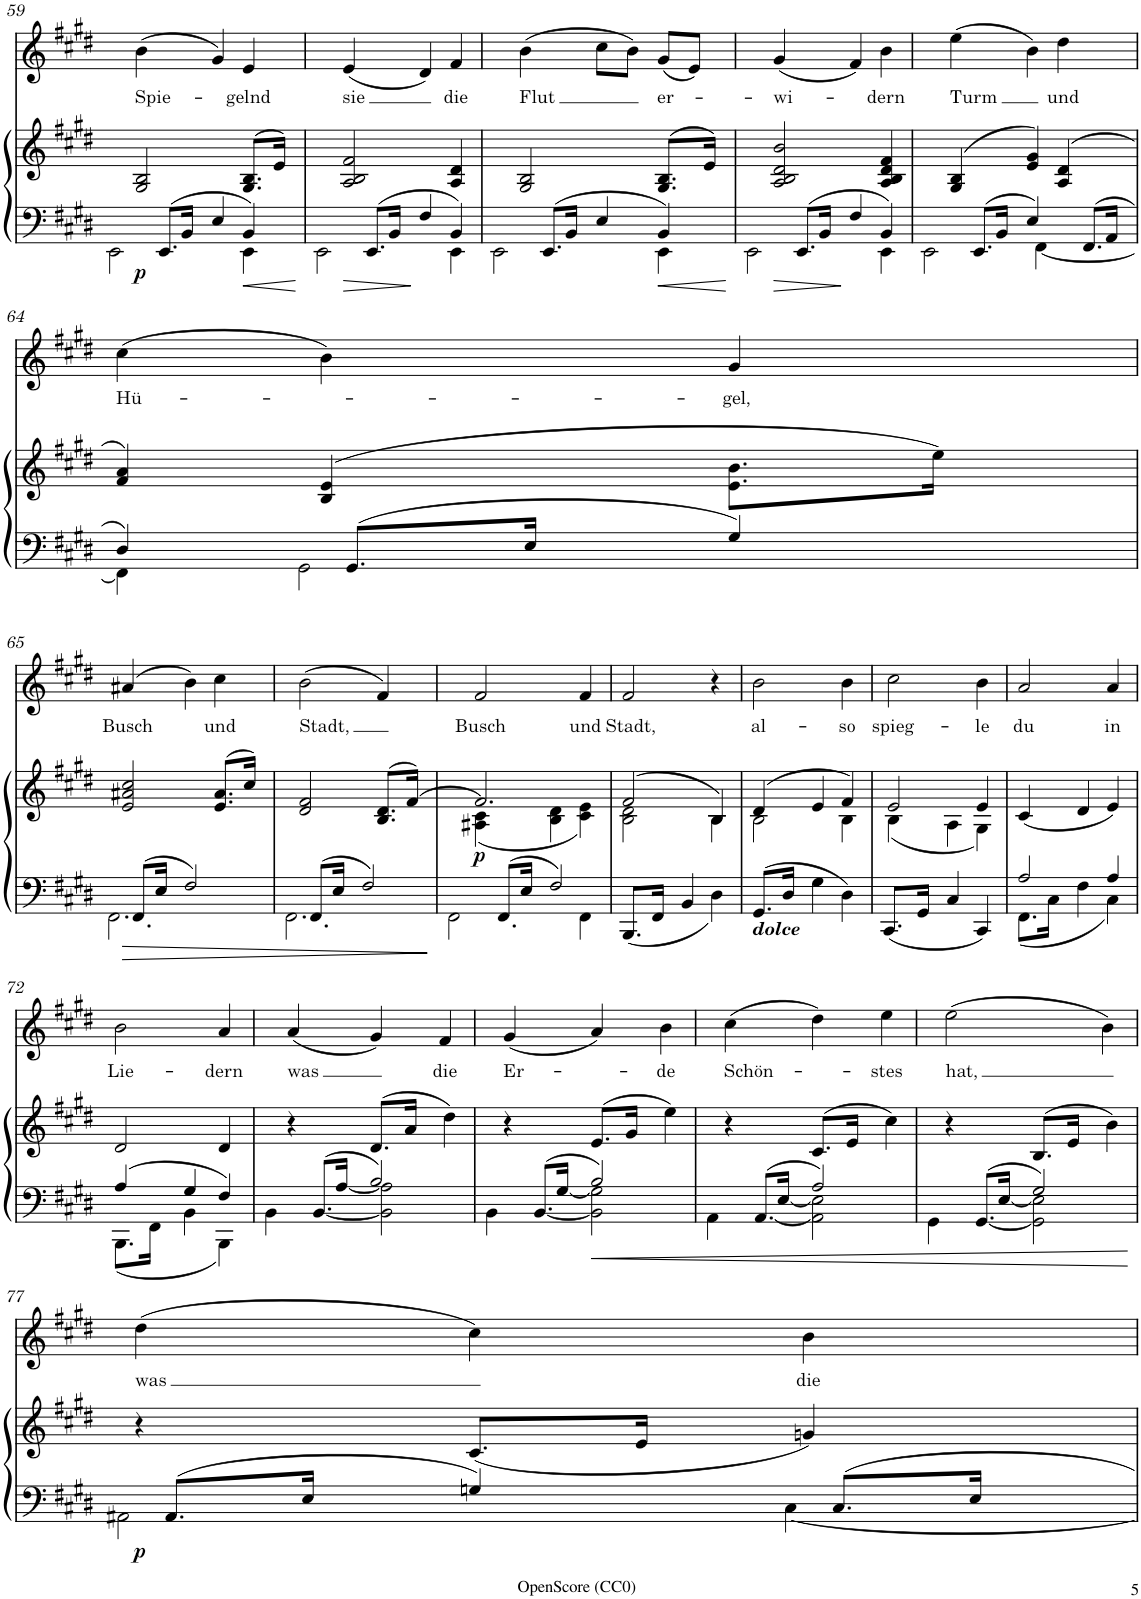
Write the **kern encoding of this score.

**kern	**kern	**dynam	**kern	**text
*part2	*part2	*part2	*part1	*part1
*staff3	*staff2	*staff2/3	*staff1	*staff1
*I"Pianoforte	*	*	*I"Singstimme Voice	*
*I'Pno	*	*	*	*
!!LO:PB:g=z
*clefF4	*clefG2	*	*clefG2	*
*k[f#c#g#d#]	*k[f#c#g#d#]	*	*k[f#c#g#d#]	*
*M3/4	*M3/4	*	*M3/4	*
=59	=59	=59	=59	=59
*^	*	*	*	*
!	!	!	!LO:DY:b=2	!	!LO:LY:b
8.EE/L	2EE\	2G#/ 2B/	p	(4b\	Spie-
16BB/Jk	.	.	.	.	.
4E/	.	.	.	4g#/)	.
!	!	!	!	!	!LO:LY:b
4BB/	4EE\	(>8.G#/ 8.B/L	.	4e/	-gelnd
.	.	16e/Jk)	.	.	.
=60	=60	=60	=60	=60	=60
!	!	!	!	!	!LO:LY:b
8.EE/L	2EE\	2A/ 2B/ 2f#/	.	(4e/	sie
16BB/Jk	.	.	.	.	.
4F#/	.	.	.	4d#/)	.
!	!	!	!	!	!LO:LY:b
4BB/	4EE\	4A/ 4d#/	.	4f#/	die
=61	=61	=61	=61	=61	=61
!	!	!	!	!	!LO:LY:b
8.EE/L	2EE\	2G#/ 2B/	.	(4b\	Flut
16BB/Jk	.	.	.	.	.
4E/	.	.	.	8cc#\L	.
.	.	.	.	8b\J)	.
!	!	!	!	!	!LO:LY:b
4BB/	4EE\	(>8.G#/ 8.B/L	.	(8g#/L	er-
.	.	.	.	8e/J)	.
.	.	16e/Jk)	.	.	.
=62	=62	=62	=62	=62	=62
!	!	!	!	!	!LO:LY:b
8.EE/L	2EE\	2A/ 2B/ 2d#/ 2b/	.	(4g#/	-wi-
16BB/Jk	.	.	.	.	.
4F#/	.	.	.	4f#/)	.
!	!	!	!	!	!LO:LY:b
4BB/	4EE\	4A/ 4B/ 4d#/ 4f#/	.	4b\	-dern
=63	=63	=63	=63	=63	=63
!	!	!	!	!	!LO:LY:b
8.EE/L	2EE\	(>4G#/ 4B/	.	(4ee\	Turm
16BB/Jk	.	.	.	.	.
4E/	.	4e/ 4g#/)	.	4b\)	.
!	!	!	!	!	!LO:LY:b
8.FF#/L	[4FF#\	(>4A/ 4d#/	.	4dd#\	und
16AA/Jk	.	.	.	.	.
!!LO:LB:g=z
=64	=64	=64	=64	=64	=64
!	!	!	!	!	!LO:LY:b
4D#/	4FF#\]	4f#/ 4a/)	.	(4cc#\	Hü-
8.GG#/L	2GG#\	(>4B/ 4e/	.	4b\)	.
16E/Jk	.	.	.	.	.
!	!	!	!	!	!LO:LY:b
4G#/	.	8.e\ 8.b\L	.	4g#/	-gel,
.	.	16ee\Jk)	.	.	.
!!LO:LB:g=z
=65	=65	=65	=65	=65	=65
!	!	!	!	!	!LO:LY:b
8.FF#/L	2.FF#\	2e/ 2a#X/ 2cc#/	.	(4a#X/	Busch
16E/Jk	.	.	.	.	.
2F#/	.	.	.	4b\)	.
!	!	!	!	!	!LO:LY:b
.	.	(>8.e/ 8.a#/L	.	4cc#\	und
.	.	16cc#/Jk)	.	.	.
=66	=66	=66	=66	=66	=66
!	!	!	!	!	!LO:LY:b
8.FF#/L	2.FF#\	2d#/ 2f#/	.	(2b\	Stadt,
16E/Jk	.	.	.	.	.
2F#/	.	.	.	.	.
.	.	(>8.B/ 8.d#/L	.	4f#/)	.
.	.	[16f#/Jk)	.	.	.
=67	=67	=67	=67	=67	=67
*	*	*^	*	*	*
!	!	!	!	!LO:DY:b	!	!LO:LY:b
8.FF#/L	2FF#\	2.f#/]	(4A#X\ 4c#\	p	2f#/	Busch
16E/Jk	.	.	.	.	.	.
2F#/	.	.	4B\ 4d#\	.	.	.
!	!	!	!	!	!	!LO:LY:b
.	4FF#\	.	4c#\ 4e\)	.	4f#/	und
=68	=68	=68	=68	=68	=68	=68
!	!	!	!	!	!	!LO:LY:b
*v	*v	*	*	*	*	*
8.BBB/L	(2f#/	2B\ 2d#\	.	2f#/	Stadt,
16FF#/Jk	.	.	.	.	.
4BB/	.	.	.	.	.
4D#\	4B/)	4B\	.	4r	.
=69	=69	=69	=69	=69	=69
!	!	!	!LO:DY:b=2	!	!LO:LY:b
8.GG#/L	(4d#/	2B\	other-dynamics	2b\	al-
16D#/Jk	.	.	.	.	.
4G#\	4e/	.	.	.	.
!	!	!	!	!	!LO:LY:b
4D#\	4f#/)	4B\	.	4b\	-so
=70	=70	=70	=70	=70	=70
!	!	!	!	!	!LO:LY:b
8.CC#/L	2e/	(4B\	.	2cc#\	spieg-
16GG#/Jk	.	.	.	.	.
4C#/	.	4A\	.	.	.
!	!	!	!	!	!LO:LY:b
4CC#/	4e/	4G#\)	.	4b\	-le
=71	=71	=71	=71	=71	=71
*^	*	*	*	*	*
!	!	!	!	!	!	!LO:LY:b
*	*	*v	*v	*	*	*
2A/	8.FF#\L	(4c#/	.	2a/	du
.	16C#\Jk	.	.	.	.
.	4F#\	4d#/	.	.	.
!	!	!	!	!	!LO:LY:b
4A/	4C#\	4e/)	.	4a/	in
!!LO:LB:g=z
=72	=72	=72	=72	=72	=72
!	!	!	!	!	!LO:LY:b
4A/	8.BBB\L	2d#/	.	2b\	Lie-
.	16FF#\Jk	.	.	.	.
4G#/	4BB\	.	.	.	.
!	!	!	!	!	!LO:LY:b
4F#/	4BBB\	4d#/	.	4a/	-dern
=73	=73	=73	=73	=73	=73
!	!	!	!	!	!LO:LY:b
8.BB/L	[4BB\	4r	.	(4a/	was
[<16A/Jk	.	.	.	.	.
2B/	2BB\] 2A\]	(8.d#/L	.	4g#/)	.
.	.	16a/Jk	.	.	.
!	!	!	!	!	!LO:LY:b
.	.	4dd#\)	.	4f#/	die
=74	=74	=74	=74	=74	=74
!	!	!	!	!	!LO:LY:b
8.BB/L	[4BB\	4r	.	(4g#/	Er-
[<16G#/Jk	.	.	.	.	.
2B/	2BB\] 2G#\]	(8.e/L	.	4a/)	.
.	.	16g#/Jk	.	.	.
!	!	!	!	!	!LO:LY:b
.	.	4ee\)	.	4b\	-de
=75	=75	=75	=75	=75	=75
!	!	!	!	!	!LO:LY:b
8.AA/L	[4AA\	4r	.	(4cc#\	Schön-
[<16E/Jk	.	.	.	.	.
2A/	2AA\] 2E\]	(8.c#/L	.	4dd#\)	.
.	.	16e/Jk	.	.	.
!	!	!	!	!	!LO:LY:b
.	.	4cc#\)	.	4ee\	-stes
=76	=76	=76	=76	=76	=76
!	!	!	!	!	!LO:LY:b
8.GG#/L	[4GG#\	4r	.	(2ee\	hat,
[<16E/Jk	.	.	.	.	.
2G#/	2GG#\] 2E\]	(8.B/L	.	.	.
.	.	16e/Jk	.	.	.
.	.	4b\)	.	4b\)	.
!!LO:LB:g=z
=77	=77	=77	=77	=77	=77
!	!	!	!LO:DY:b=2	!	!LO:LY:b
8.AA#X/L	2AA#\	4r	p	(4dd#\	was
16E/Jk	.	.	.	.	.
4Gn/	.	(<8.c#/L	.	4cc#\)	.
.	.	16e/Jk	.	.	.
!	!	!	!	!	!LO:LY:b
8.C#/L	[4C#\	4gn/)	.	4b\	die
16E/Jk	.	.	.	.	.
*v	*v	*	*	*	*
=	=	=	=	=
*-	*-	*-	*-	*-
